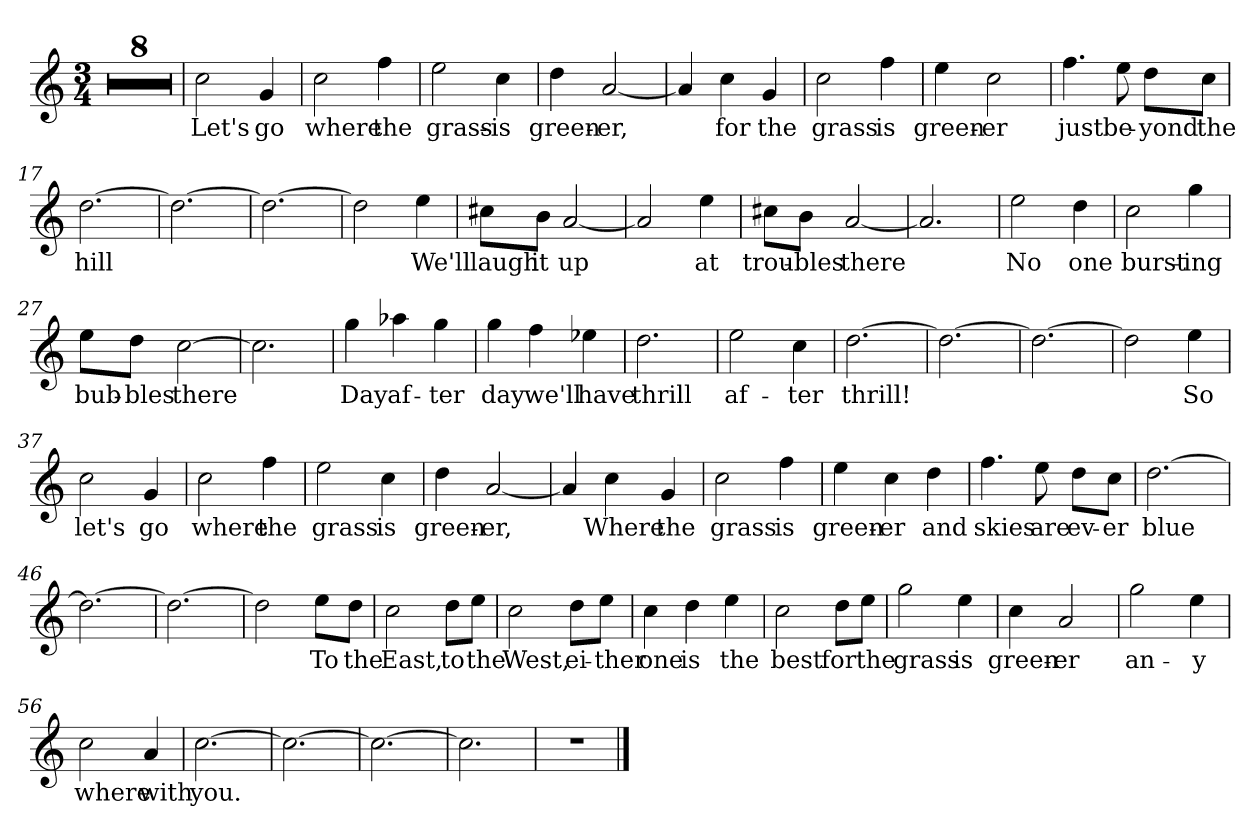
**kern	**text
*part1	*part1
*staff1	*staff1
*clefG2	*
*k[]	*
*C:	*
*M3/4	*
=1	=1
2.r	.
=2	=2
2.r	.
=3	=3
2.r	.
=4	=4
2.r	.
=5	=5
2.r	.
=6	=6
2.r	.
=7	=7
2.r	.
=8	=8
2.r	.
!!LO:LB:g=z
=9	=9
!	!LO:LY:b
2cc\	Let's
!	!LO:LY:b
4g/	go
=10	=10
!	!LO:LY:b
2cc\	where
!	!LO:LY:b
4ff\	the
=11	=11
!	!LO:LY:b
2ee\	grass-
!	!LO:LY:b
4cc\	-is
=12	=12
!	!LO:LY:b
4dd\	green-
!	!LO:LY:b
[2a/	-er,
=13	=13
4a/]	.
!	!LO:LY:b
4cc\	for
!	!LO:LY:b
4g/	the
=14	=14
!	!LO:LY:b
2cc\	grass
!	!LO:LY:b
4ff\	is
=15	=15
!	!LO:LY:b
4ee\	green-
!	!LO:LY:b
2cc\	-er
=16	=16
!	!LO:LY:b
4.ff\	just
!	!LO:LY:b
8ee\	be-
!	!LO:LY:b
8dd\L	-yond
!	!LO:LY:b
8cc\J	the
!!LO:LB:g=z
=17	=17
!	!LO:LY:b
[2.dd\	hill
=18	=18
2.dd\_	.
=19	=19
2.dd\_	.
=20	=20
2dd\]	.
!	!LO:LY:b
4ee\	We'll
=21	=21
!	!LO:LY:b
8cc#X\L	laugh
!	!LO:LY:b
8b\J	it
!	!LO:LY:b
[2a/	up
=22	=22
2a/]	.
!	!LO:LY:b
4ee\	at
=23	=23
!	!LO:LY:b
8cc#X\L	trou-
!	!LO:LY:b
8b\J	-bles
!	!LO:LY:b
[2a/	there
!!LO:LB:g=z
=24	=24
2.a/]	.
=25	=25
!	!LO:LY:b
2ee\	No
!	!LO:LY:b
4dd\	one
=26	=26
!	!LO:LY:b
2cc\	burst-
!	!LO:LY:b
4gg\	-ing
=27	=27
!	!LO:LY:b
8ee\L	bub-
!	!LO:LY:b
8dd\J	-bles
!	!LO:LY:b
[2cc\	there
!!LO:LB:g=z
=28	=28
2.cc\]	.
=29	=29
!	!LO:LY:b
4gg\	Day
!	!LO:LY:b
4aa-X\	af-
!	!LO:LY:b
4gg\	-ter
=30	=30
!	!LO:LY:b
4gg\	day
!	!LO:LY:b
4ff\	we'll
!	!LO:LY:b
4ee-X\	have
=31	=31
!	!LO:LY:b
2.dd\	thrill
!!LO:LB:g=z
=32	=32
!	!LO:LY:b
2ee\	af-
!	!LO:LY:b
4cc\	-ter
=33	=33
!	!LO:LY:b
[2.dd\	thrill!
=34	=34
2.dd\_	.
=35	=35
2.dd\_	.
=36	=36
2dd\]	.
!	!LO:LY:b
4ee\	So
=37	=37
!	!LO:LY:b
2cc\	let's
!	!LO:LY:b
4g/	go
!!LO:LB:g=z
=38	=38
!	!LO:LY:b
2cc\	where
!	!LO:LY:b
4ff\	the
=39	=39
!	!LO:LY:b
2ee\	grass
!	!LO:LY:b
4cc\	is
=40	=40
!	!LO:LY:b
4dd\	green-
!	!LO:LY:b
[2a/	-er,
=41	=41
4a/]	.
!	!LO:LY:b
4cc\	Where
!	!LO:LY:b
4g/	the
=42	=42
!	!LO:LY:b
2cc\	grass
!	!LO:LY:b
4ff\	is
=43	=43
!	!LO:LY:b
4ee\	green-
!	!LO:LY:b
4cc\	-er
!	!LO:LY:b
4dd\	and
!!LO:LB:g=z
=44	=44
!	!LO:LY:b
4.ff\	skies
!	!LO:LY:b
8ee\	are
!	!LO:LY:b
8dd\L	ev-
!	!LO:LY:b
8cc\J	-er
=45	=45
!	!LO:LY:b
[2.dd\	blue
=46	=46
2.dd\_	.
=47	=47
2.dd\_	.
=48	=48
2dd\]	.
!	!LO:LY:b
8ee\L	To
!	!LO:LY:b
8dd\J	the
=49	=49
!	!LO:LY:b
2cc\	East,
!	!LO:LY:b
8dd\L	to
!	!LO:LY:b
8ee\J	the
!!LO:PB:g=z
=50	=50
!	!LO:LY:b
2cc\	West,
!	!LO:LY:b
8dd\L	ei-
!	!LO:LY:b
8ee\J	-ther
=51	=51
!	!LO:LY:b
4cc\	one
!	!LO:LY:b
4dd\	is
!	!LO:LY:b
4ee\	the
=52	=52
!	!LO:LY:b
2cc\	best
!	!LO:LY:b
8dd\L	for
!	!LO:LY:b
8ee\J	the
=53	=53
!	!LO:LY:b
2gg\	grass
!	!LO:LY:b
4ee\	is
=54	=54
!	!LO:LY:b
4cc\	green-
!	!LO:LY:b
2a/	-er
=55	=55
!	!LO:LY:b
2gg\	an-
!	!LO:LY:b
4ee\	-y
!!LO:LB:g=z
=56	=56
!	!LO:LY:b
2cc\	where
!	!LO:LY:b
4a/	with
=57	=57
!	!LO:LY:b
[2.cc\	you.
=58	=58
2.cc\_	.
=59	=59
2.cc\_	.
=60	=60
2.cc\]	.
=61	=61
2.r	.
==	==
*-	*-
